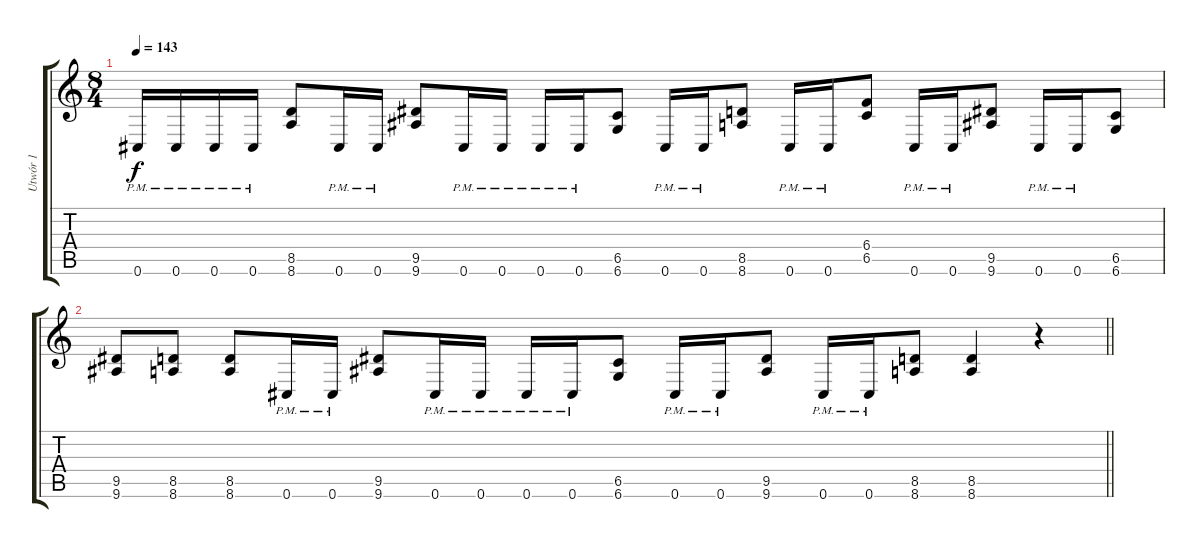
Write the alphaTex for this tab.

\track ("Utwór 1" "Utwór 1") {instrument distortionguitar}
\staff {score tabs}
\tuning (Db4 Ab3 E3 B2 Gb2 Db2) {hide}
\ts (8 4)
\tempo 143
\clef g2
\ks c
0.6{pm}.16{dy f} 0.6{pm}.16 0.6{pm}.16 0.6{pm}.16 (8.5 8.6).8 0.6{pm}.16 0.6{pm}.16 (9.5 9.6).8 0.6{pm}.16 0.6{pm}.16 0.6{pm}.16 0.6{pm}.16 (6.5 6.6).8 0.6{pm}.16 0.6{pm}.16 (8.5 8.6).8 0.6{pm}.16 0.6{pm}.16 (6.4 6.5).8 0.6{pm}.16 0.6{pm}.16 (9.5 9.6).8 0.6{pm}.16 0.6{pm}.16 (6.5 6.6).8 |
\barLineRight lightlight
(9.5 9.6).8 (8.5 8.6).8 (8.5 8.6).8 0.6{pm}.16 0.6{pm}.16 (9.5 9.6).8 0.6{pm}.16 0.6{pm}.16 0.6{pm}.16 0.6{pm}.16 (6.5 6.6).8 0.6{pm}.16 0.6{pm}.16 (9.5 9.6).8 0.6{pm}.16 0.6{pm}.16 (8.5 8.6).8 (8.5 8.6).4 r.4
